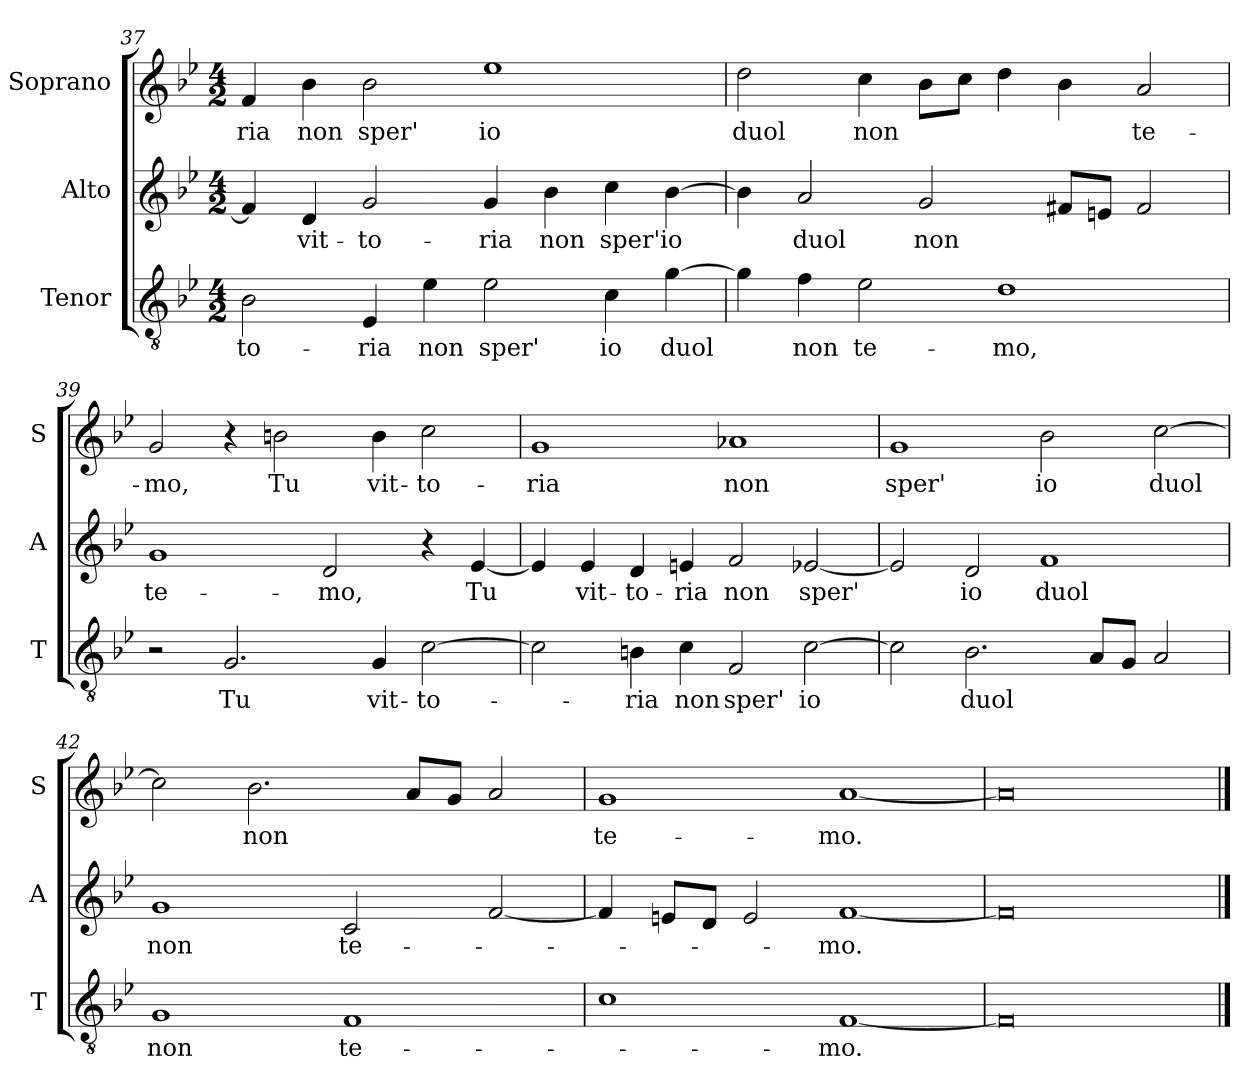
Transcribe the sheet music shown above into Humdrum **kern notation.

**kern	**text	**kern	**text	**kern	**text
*part3	*part3	*part2	*part2	*part1	*part1
*staff3	*staff3	*staff2	*staff2	*staff1	*staff1
*I"Tenor	*	*I"Alto	*	*I"Soprano	*
*I'T	*	*I'A	*	*I'S	*
*clefGv2	*	*clefG2	*	*clefG2	*
*k[b-e-]	*	*k[b-e-]	*	*k[b-e-]	*
*B-:	*	*B-:	*	*B-:	*
*M4/2	*	*M4/2	*	*M4/2	*
=37	=37	=37	=37	=37	=37
!	!LO:LY:b	!	!	!	!LO:LY:b
2B-\	-to-	4f/]	.	4f/	-ria
!	!	!	!LO:LY:b	!	!LO:LY:b
.	.	4d/	vit-	4b-\	non
!	!LO:LY:b	!	!LO:LY:b	!	!LO:LY:b
4E-/	-ria	2g/	-to-	2b-\	sper'
!	!LO:LY:b	!	!	!	!
4e-\	non	.	.	.	.
!	!LO:LY:b	!	!LO:LY:b	!	!LO:LY:b
2e-\	sper'	4g/	-ria	1ee-	io
!	!	!	!LO:LY:b	!	!
.	.	4b-\	non	.	.
!	!LO:LY:b	!	!LO:LY:b	!	!
4c\	io	4cc\	sper'	.	.
!	!LO:LY:b	!	!LO:LY:b	!	!
[4g\	duol	[4b-\	io	.	.
=38	=38	=38	=38	=38	=38
!	!	!	!	!	!LO:LY:b
4g\]	.	4b-\]	.	2dd\	duol
!	!LO:LY:b	!	!LO:LY:b	!	!
4f\	non	2a/	duol	.	.
!	!LO:LY:b	!	!	!	!LO:LY:b
2e-\	te-	.	.	4cc\	non
!	!	!	!LO:LY:b	!	!
.	.	2g/	non	8b-\L	.
.	.	.	.	8cc\J	.
!	!LO:LY:b	!	!	!	!
1d	-mo,	.	.	4dd\	.
.	.	8f#X/L	.	4b-\	.
.	.	8en/J	.	.	.
!	!	!	!	!	!LO:LY:b
.	.	2f#/	.	2a/	te-
=39	=39	=39	=39	=39	=39
!	!	!	!LO:LY:b	!	!LO:LY:b
2r	.	1g	te-	2g/	-mo,
!	!LO:LY:b	!	!	!	!
2.G/	Tu	.	.	4r	.
!	!	!	!	!	!LO:LY:b
.	.	.	.	2bn\	Tu
!	!	!	!LO:LY:b	!	!
.	.	2d/	-mo,	.	.
!	!LO:LY:b	!	!	!	!LO:LY:b
4G/	vit-	.	.	4b\	vit-
!	!LO:LY:b	!	!	!	!LO:LY:b
[2c\	-to-	4r	.	2cc\	-to-
!	!	!	!LO:LY:b	!	!
.	.	[4e-/	Tu	.	.
!!LO:LB:g=z
=40	=40	=40	=40	=40	=40
!	!	!	!	!	!LO:LY:b
2c\]	.	4e-/]	.	1g	-ria
!	!	!	!LO:LY:b	!	!
.	.	4e-/	vit-	.	.
!	!LO:LY:b	!	!LO:LY:b	!	!
4Bn\	-ria	4d/	-to-	.	.
!	!LO:LY:b	!	!LO:LY:b	!	!
4c\	non	4en/	-ria	.	.
!	!LO:LY:b	!	!LO:LY:b	!	!LO:LY:b
2F/	sper'	2f/	non	1a-X	non
!	!LO:LY:b	!	!LO:LY:b	!	!
[2c\	io	[2e-X/	sper'	.	.
=41	=41	=41	=41	=41	=41
!	!	!	!	!	!LO:LY:b
2c\]	.	2e-/]	.	1g	sper'
!	!LO:LY:b	!	!LO:LY:b	!	!
2.B-\	duol	2d/	io	.	.
!	!	!	!LO:LY:b	!	!LO:LY:b
.	.	1f	duol	2b-\	io
8A/L	.	.	.	.	.
8G/J	.	.	.	.	.
!	!	!	!	!	!LO:LY:b
2A/	.	.	.	[2cc\	duol
=42	=42	=42	=42	=42	=42
!	!LO:LY:b	!	!LO:LY:b	!	!
1G	non	1g	non	2cc\]	.
!	!	!	!	!	!LO:LY:b
.	.	.	.	2.b-\	non
!	!LO:LY:b	!	!LO:LY:b	!	!
1F	te-	2c/	te-	.	.
.	.	.	.	8a/L	.
.	.	.	.	8g/J	.
.	.	[2f/	.	2a/	.
=43	=43	=43	=43	=43	=43
!	!	!	!	!	!LO:LY:b
1c	.	4f/]	.	1g	te-
.	.	8en/L	.	.	.
.	.	8d/J	.	.	.
.	.	2e/	.	.	.
!	!LO:LY:b	!	!LO:LY:b	!	!LO:LY:b
[1F	-mo.	[1f	-mo.	[1a	-mo.
=44	=44	=44	=44	=44	=44
0F]	.	0f]	.	0a]	.
==	==	==	==	==	==
*-	*-	*-	*-	*-	*-
